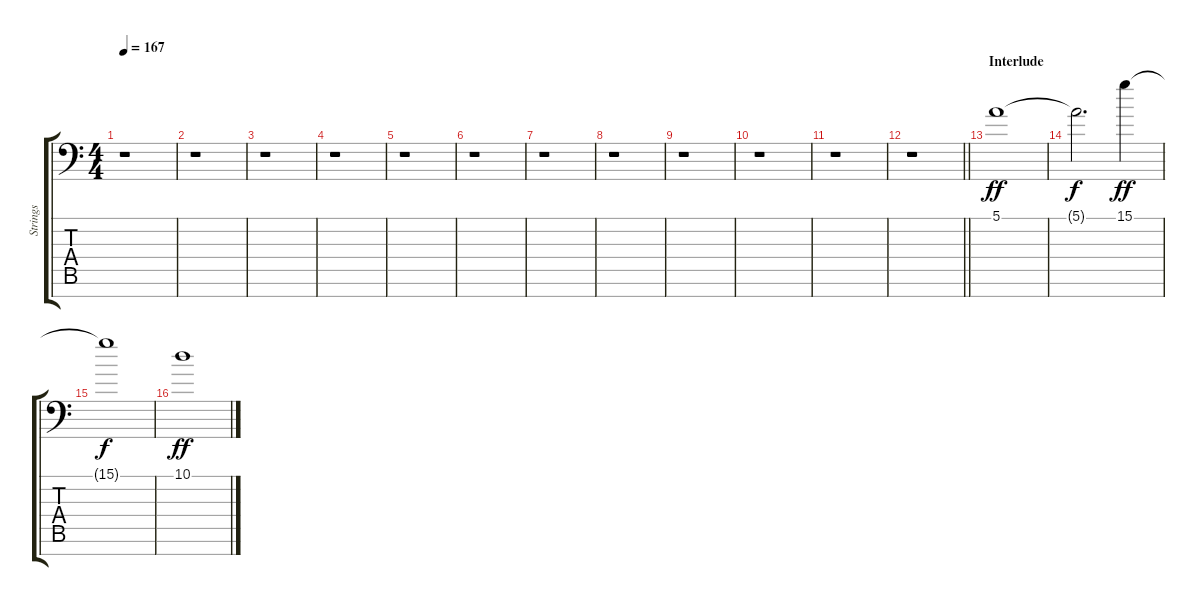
\track ("Strings" "Strings") {instrument stringensemble2}
\staff {score tabs}
\tuning (E4 B3 G3 D3 A2 E2 C-1) {hide}
\ts (4 4)
\tempo 167
\clef f4
\ks c
r.1{dy ff} |
r.1 |
r.1 |
r.1 |
r.1 |
r.1 |
r.1 |
r.1 |
r.1 |
r.1 |
r.1 |
\barLineRight lightlight
r.1 |
\section ("" "Interlude")
5.1.1 |
5.1{t}.2{d dy f} 15.1.4{dy ff} |
15.1{t}.1{dy f} |
10.1.1{dy ff}
